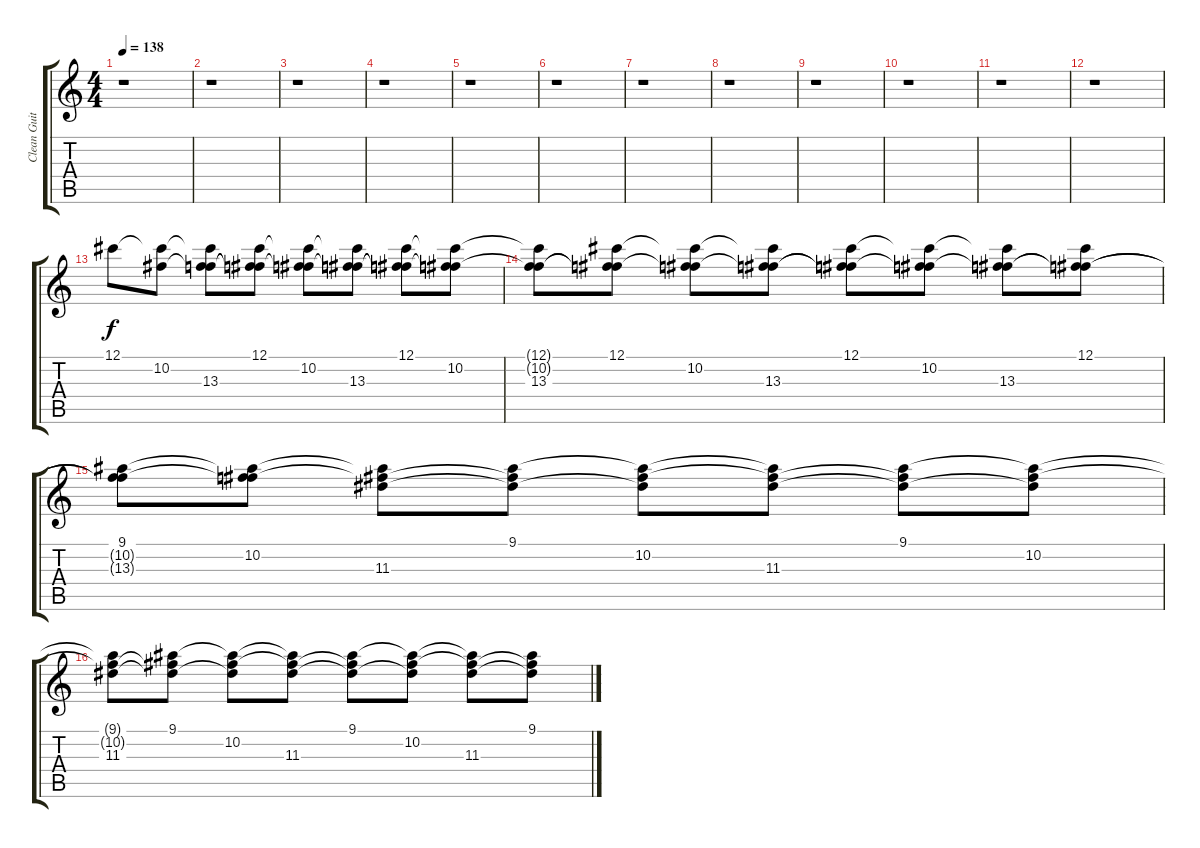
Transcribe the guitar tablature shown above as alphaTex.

\track ("Clean Guitar 1" "Clean Guit") {instrument electricguitarjazz}
\staff {score tabs}
\tuning (Db4 Ab3 E3 B2 Gb2 B1) {hide}
\ts (4 4)
\tempo 138
\clef g2
\ks c
r.1{dy f} |
r.1 |
r.1 |
r.1 |
r.1 |
r.1 |
r.1 |
r.1 |
r.1 |
r.1 |
r.1 |
r.1 |
12.1.8 (12.1{t} 10.2).8 (12.1{t} 10.2{t} 13.3).8 (12.1 10.2{t} 13.3{t}).8 (12.1{t} 10.2 13.3{t}).8 (12.1{t} 10.2{t} 13.3).8 (12.1 10.2{t} 13.3{t}).8 (12.1{t} 10.2 13.3{t}).8 |
(12.1{t} 10.2{t} 13.3).8 (12.1 10.2{t} 13.3{t}).8 (12.1{t} 10.2 13.3{t}).8 (12.1{t} 10.2{t} 13.3).8 (12.1 10.2{t} 13.3{t}).8 (12.1{t} 10.2 13.3{t}).8 (12.1{t} 10.2{t} 13.3).8 (12.1 10.2{t} 13.3{t}).8 |
(9.1 10.2{t} 13.3{t}).8 (9.1{t} 10.2 13.3{t}).8 (9.1{t} 10.2{t} 11.3).8 (9.1 10.2{t} 11.3{t}).8 (9.1{t} 10.2 11.3{t}).8 (9.1{t} 10.2{t} 11.3).8 (9.1 10.2{t} 11.3{t}).8 (9.1{t} 10.2 11.3{t}).8 |
(9.1{t} 10.2{t} 11.3).8 (9.1 10.2{t} 11.3{t}).8 (9.1{t} 10.2 11.3{t}).8 (9.1{t} 10.2{t} 11.3).8 (9.1 10.2{t} 11.3{t}).8 (9.1{t} 10.2 11.3{t}).8 (9.1{t} 10.2{t} 11.3).8 (9.1 10.2{t} 11.3{t}).8
